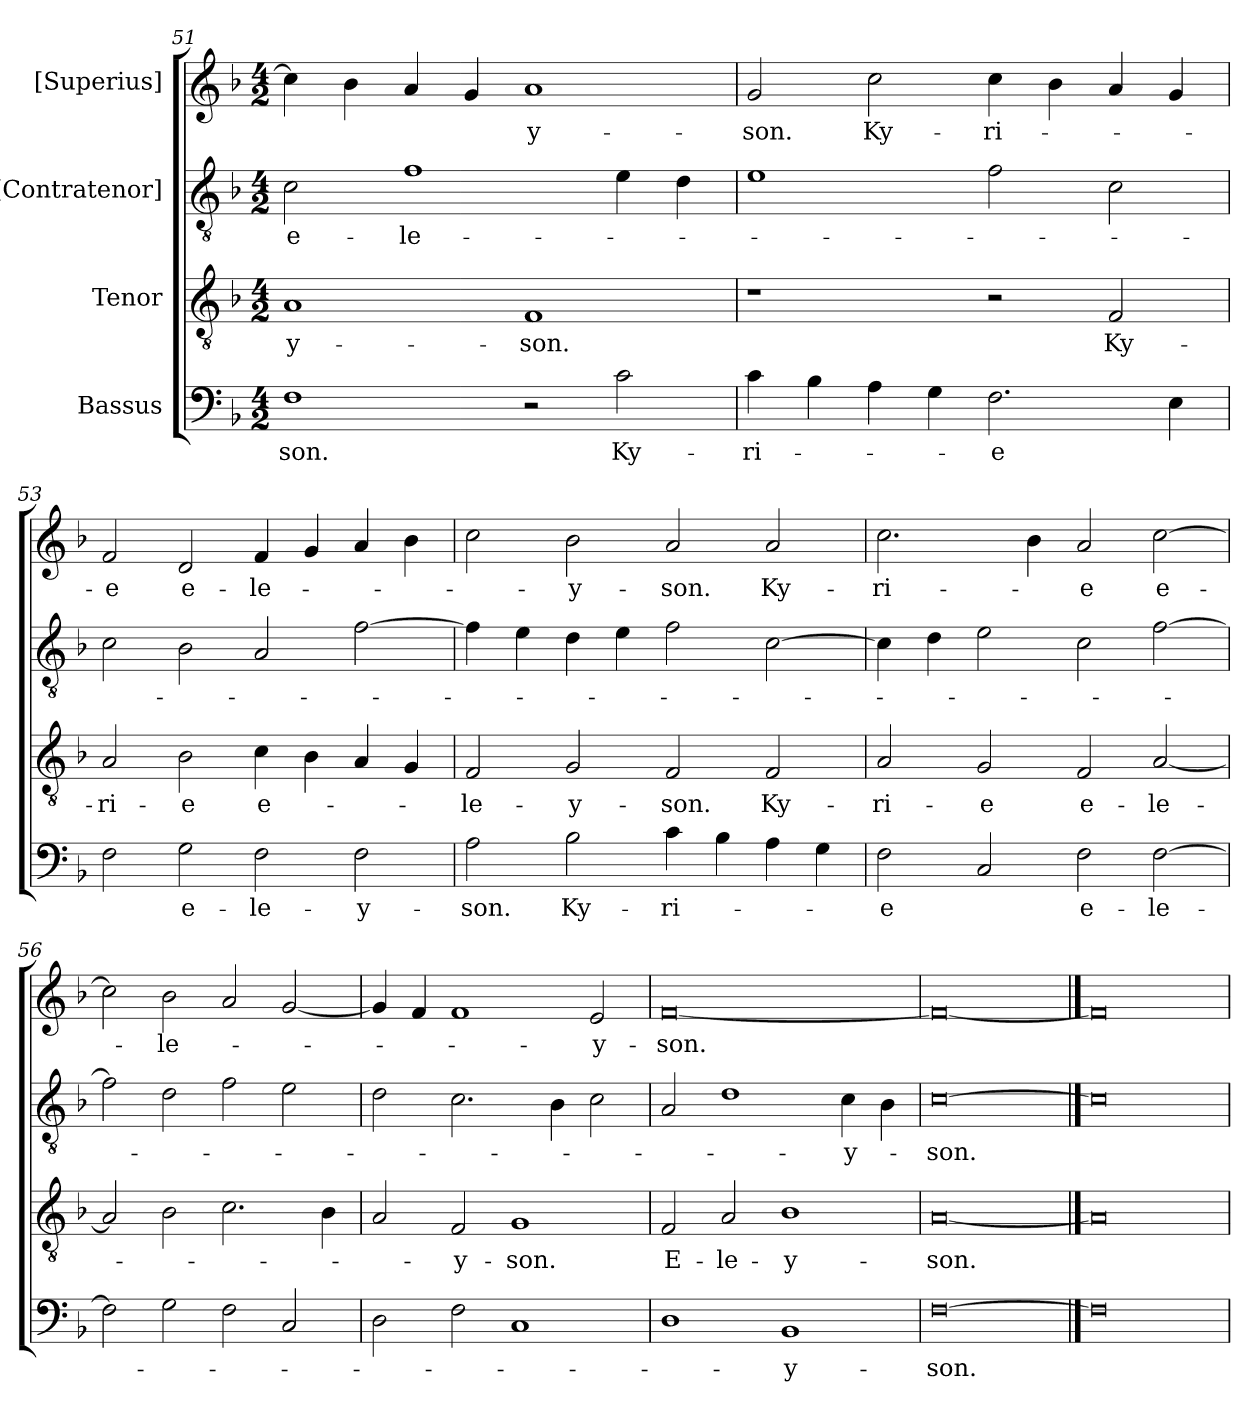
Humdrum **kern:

**kern	**text	**kern	**text	**kern	**text	**kern	**text
*part4	*part4	*part3	*part3	*part2	*part2	*part1	*part1
*staff4	*staff4	*staff3	*staff3	*staff2	*staff2	*staff1	*staff1
*I"Bassus	*	*I"Tenor	*	*I"[Contratenor]	*	*I"[Superius]	*
*clefF4	*	*clefGv2	*	*clefGv2	*	*clefG2	*
*k[b-]	*	*k[b-]	*	*k[b-]	*	*k[b-]	*
*M4/2	*	*M4/2	*	*M4/2	*	*M4/2	*
=51	=51	=51	=51	=51	=51	=51	=51
1F\	-son.	1A/	-y-	2c\	e-	4cc\]	.
.	.	.	.	.	.	4b-\	.
.	.	.	.	1f\	-le-	4a/	.
.	.	.	.	.	.	4g/	.
2r	.	1F/	-son.	.	.	1a/	-y-
2c\	Ky-	.	.	4e\	.	.	.
.	.	.	.	4d\	.	.	.
=52	=52	=52	=52	=52	=52	=52	=52
4c\	-ri-	1r	.	1e\	.	2g/	-son.
4B-\	.	.	.	.	.	.	.
4A\	.	.	.	.	.	2cc\	Ky-
4G\	.	.	.	.	.	.	.
2.F\	-e	2r	.	2f\	.	4cc\	-ri-
.	.	.	.	.	.	4b-\	.
.	.	2F/	Ky-	2c\	.	4a/	.
4E\	.	.	.	.	.	4g/	.
=53	=53	=53	=53	=53	=53	=53	=53
2F\	.	2A/	-ri-	2c\	.	2f/	-e
2G\	e-	2B-\	-e	2B-\	.	2d/	e-
2F\	-le-	4c\	e-	2A/	.	4f/	-le-
.	.	4B-\	.	.	.	4g/	.
2F\	-y-	4A/	.	[2f\	.	4a/	.
.	.	4G/	.	.	.	4b-\	.
=54	=54	=54	=54	=54	=54	=54	=54
2A\	-son.	2F/	-le-	4f\]	.	2cc\	.
.	.	.	.	4e\	.	.	.
2B-\	Ky-	2G/	-y-	4d\	.	2b-\	-y-
.	.	.	.	4e\	.	.	.
4c\	-ri-	2F/	-son.	2f\	.	2a/	-son.
4B-\	.	.	.	.	.	.	.
4A\	.	2F/	Ky-	[2c\	.	2a/	Ky-
4G\	.	.	.	.	.	.	.
=55	=55	=55	=55	=55	=55	=55	=55
2F\	-e	2A/	-ri-	4c\]	.	2.cc\	-ri-
.	.	.	.	4d\	.	.	.
2C/	.	2G/	-e	2e\	.	.	.
.	.	.	.	.	.	4b-\	.
2F\	e-	2F/	e-	2c\	.	2a/	-e
[2F\	le-	[2A/	-le-	[2f\	.	[2cc\	e-
=56	=56	=56	=56	=56	=56	=56	=56
2F\]	.	2A/]	.	2f\]	.	2cc\]	.
2G\	.	2B-\	.	2d\	.	2b-\	-le-
2F\	.	2.c\	.	2f\	.	2a/	.
2C/	.	.	.	2e\	.	[2g/	.
.	.	4B-\	.	.	.	.	.
=57	=57	=57	=57	=57	=57	=57	=57
2D\	.	2A/	.	2d\	.	4g/]	.
.	.	.	.	.	.	4f/	.
2F\	.	2F/	-y-	2.c\	.	1f/	.
1C/	.	1G/	-son.	.	.	.	.
.	.	.	.	4B-\	.	.	.
.	.	.	.	2c\	.	2e/	-y-
=58	=58	=58	=58	=58	=58	=58	=58
1D\	.	2F/	E-	2A/	.	[0f/	-son.
.	.	2A/	-le-	1d\	.	.	.
1BB-/	-y-	1B-\	-y-	.	.	.	.
.	.	.	.	4c\	-y-	.	.
.	.	.	.	4B-\	.	.	.
=59	=59	=59	=59	=59	=59	=59	=59
[0F\	-son.	[0A/	-son.	[0c\	-son.	0f/_	.
==60	==60	==60	==60	==60	==60	==60	==60
0F\]	.	0A/]	.	0c\]	.	0f/]	.
=	=	=	=	=	=	=	=
*-	*-	*-	*-	*-	*-	*-	*-
